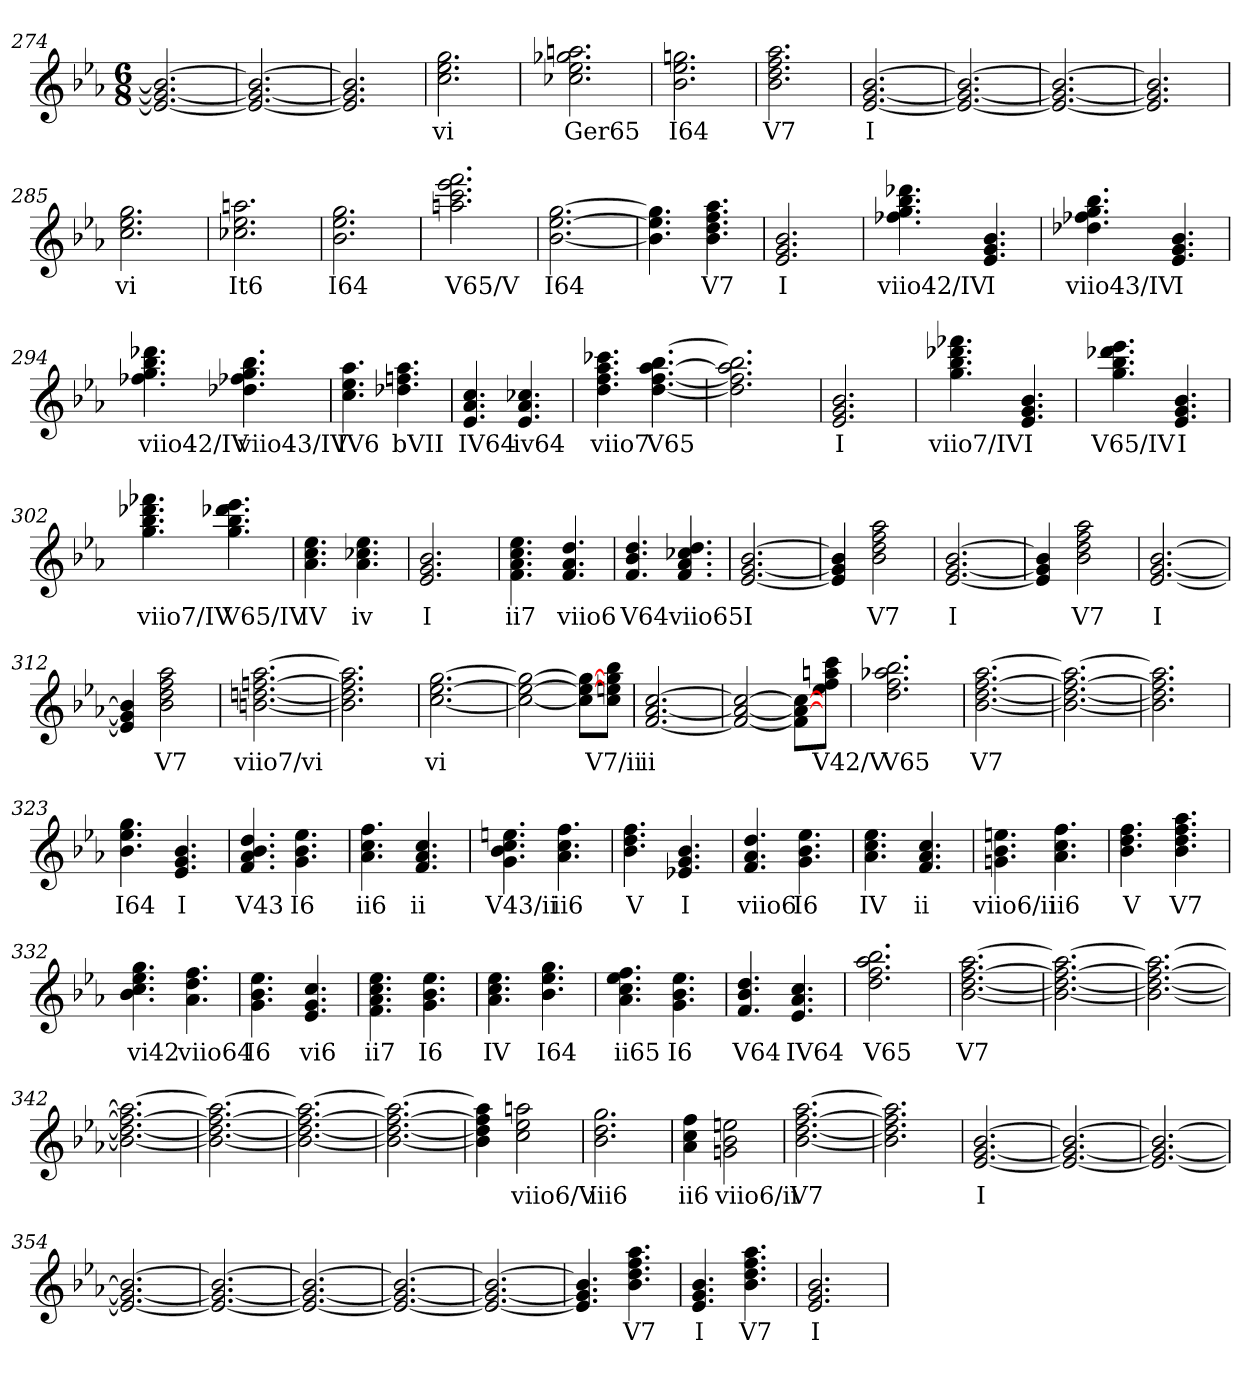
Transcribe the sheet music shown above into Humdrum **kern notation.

**kern	**text
*part1	*part1
*staff1	*staff1
*k[b-e-a-]	*
*E-:	*
*M6/8	*
=274	=274
2.e-_ 2.g_ 2.b-_	.
=275	=275
2.e-_ 2.g_ 2.b-_	.
=276	=276
2.e-] 2.g] 2.b-]	.
=277	=277
2.cc 2.ee- 2.gg	vi
=278	=278
2.cc-X 2.ee- 2.gg-X 2.aan	Ger65
=279	=279
2.b- 2.ee- 2.ggn	I64
=280	=280
2.b- 2.dd 2.ff 2.aa-	V7
=281	=281
[2.e- [2.g [2.b-	I
=282	=282
2.e-_ 2.g_ 2.b-_	.
=283	=283
2.e-_ 2.g_ 2.b-_	.
=284	=284
2.e-] 2.g] 2.b-]	.
=285	=285
2.cc 2.ee- 2.gg	vi
=286	=286
2.cc-X 2.ee- 2.aan	It6
=287	=287
2.b- 2.ee- 2.gg	I64
=288	=288
2.aan 2.ccc 2.eee- 2.fff	V65/V
=289	=289
[2.b- [2.ee- [2.gg	I64
=290	=290
4.b-] 4.ee-] 4.gg]	.
4.b- 4.dd 4.ff 4.aa-	V7
=291	=291
2.e- 2.g 2.b-	I
=292	=292
4.ff-X 4.gg 4.bb- 4.ddd-X	viio42/IV
4.e- 4.g 4.b-	I
=293	=293
4.dd-X 4.ff-X 4.gg 4.bb-	viio43/IV
4.e- 4.g 4.b-	I
=294	=294
4.ff-X 4.gg 4.bb- 4.ddd-X	viio42/IV
4.dd-X 4.ff-X 4.gg 4.bb-	viio43/IV
=295	=295
4.cc 4.ee- 4.aa-	IV6
4.dd-X 4.ffn 4.aa-	bVII
=296	=296
4.e- 4.a- 4.cc	IV64
4.e- 4.a- 4.cc-X	iv64
=297	=297
4.dd 4.ff 4.aa- 4.ccc-X	viio7
[4.dd [4.ff [4.aa- [4.bb-	V65
=298	=298
2.dd] 2.ff] 2.aa-] 2.bb-]	.
=299	=299
2.e- 2.g 2.b-	I
=300	=300
4.gg 4.bb- 4.ddd-X 4.fff-X	viio7/IV
4.e- 4.g 4.b-	I
=301	=301
4.gg 4.bb- 4.ddd-X 4.eee-	V65/IV
4.e- 4.g 4.b-	I
=302	=302
4.gg 4.bb- 4.ddd-X 4.fff-X	viio7/IV
4.gg 4.bb- 4.ddd-X 4.eee-	V65/IV
=303	=303
4.a- 4.cc 4.ee-	IV
4.a- 4.cc-X 4.ee-	iv
=304	=304
2.e- 2.g 2.b-	I
=305	=305
4.f 4.a- 4.cc 4.ee-	ii7
4.f 4.a- 4.dd	viio6
=306	=306
4.f 4.b- 4.dd	V64
4.f 4.a- 4.cc-X 4.dd	viio65
=307	=307
[2.e- [2.g [2.b-	I
=308	=308
4e-] 4g] 4b-]	.
2b- 2dd 2ff 2aa-	V7
=309	=309
[2.e- [2.g [2.b-	I
=310	=310
4e-] 4g] 4b-]	.
2b- 2dd 2ff 2aa-	V7
=311	=311
[2.e- [2.g [2.b-	I
=312	=312
4e-] 4g] 4b-]	.
2b- 2dd 2ff 2aa-	V7
=313	=313
[2.bn [2.ddn [2.ffn [2.aa-	viio7/vi
=314	=314
2.b] 2.dd] 2.ff] 2.aa-]	.
=315	=315
[2.cc [2.ee- [2.gg	vi
=316	=316
2cc_ 2ee-_ 2gg_	.
8cc] 8ee-_ 8gg_L	.
8cc 8een 8gg 8bb-J	V7/ii
=317	=317
[2.f [2.a- [2.cc	ii
=318	=318
2f_ 2a-_ 2cc_	.
8f] 8a-_ 8cc_L	.
8ee- 8ff 8aan 8cccJ	V42/V
=319	=319
2.dd 2.ff 2.aa-X 2.bb-	V65
=320	=320
[2.b- [2.dd [2.ff [2.aa-	V7
=321	=321
2.b-_ 2.dd_ 2.ff_ 2.aa-_	.
=322	=322
2.b-] 2.dd] 2.ff] 2.aa-]	.
=323	=323
4.b- 4.ee- 4.gg	I64
4.e- 4.g 4.b-	I
=324	=324
4.f 4.a- 4.b- 4.dd	V43
4.g 4.b- 4.ee-	I6
=325	=325
4.a- 4.cc 4.ff	ii6
4.f 4.a- 4.cc	ii
=326	=326
4.g 4.b- 4.cc 4.een	V43/ii
4.a- 4.cc 4.ff	ii6
=327	=327
4.b- 4.dd 4.ff	V
4.e-X 4.g 4.b-	I
=328	=328
4.f 4.a- 4.dd	viio6
4.g 4.b- 4.ee-	I6
=329	=329
4.a- 4.cc 4.ee-	IV
4.f 4.a- 4.cc	ii
=330	=330
4.gn 4.b- 4.een	viio6/ii
4.a- 4.cc 4.ff	ii6
=331	=331
4.b- 4.dd 4.ff	V
4.b- 4.dd 4.ff 4.aa-	V7
=332	=332
4.b- 4.cc 4.ee- 4.gg	vi42
4.a- 4.dd 4.ff	viio64
=333	=333
4.g 4.b- 4.ee-	I6
4.e- 4.g 4.cc	vi6
=334	=334
4.f 4.a- 4.cc 4.ee-	ii7
4.g 4.b- 4.ee-	I6
=335	=335
4.a- 4.cc 4.ee-	IV
4.b- 4.ee- 4.gg	I64
=336	=336
4.a- 4.cc 4.ee- 4.ff	ii65
4.g 4.b- 4.ee-	I6
=337	=337
4.f 4.b- 4.dd	V64
4.e- 4.a- 4.cc	IV64
=338	=338
2.dd 2.ff 2.aa- 2.bb-	V65
=339	=339
[2.b- [2.dd [2.ff [2.aa-	V7
=340	=340
2.b-_ 2.dd_ 2.ff_ 2.aa-_	.
=341	=341
2.b-_ 2.dd_ 2.ff_ 2.aa-_	.
=342	=342
2.b-_ 2.dd_ 2.ff_ 2.aa-_	.
=343	=343
2.b-_ 2.dd_ 2.ff_ 2.aa-_	.
=344	=344
2.b-_ 2.dd_ 2.ff_ 2.aa-_	.
=345	=345
2.b-_ 2.dd_ 2.ff_ 2.aa-_	.
=346	=346
4b-] 4dd] 4ff] 4aa-]	.
2cc 2ee- 2aan	viio6/V
=347	=347
2.b- 2.dd 2.gg	iii6
=348	=348
4a- 4cc 4ff	ii6
2gn 2b- 2een	viio6/ii
=349	=349
[2.b- [2.dd [2.ff [2.aa-	V7
=350	=350
2.b-] 2.dd] 2.ff] 2.aa-]	.
=351	=351
[2.e- [2.g [2.b-	I
=352	=352
2.e-_ 2.g_ 2.b-_	.
=353	=353
2.e-_ 2.g_ 2.b-_	.
=354	=354
2.e-_ 2.g_ 2.b-_	.
=355	=355
2.e-_ 2.g_ 2.b-_	.
=356	=356
2.e-_ 2.g_ 2.b-_	.
=357	=357
2.e-_ 2.g_ 2.b-_	.
=358	=358
2.e-_ 2.g_ 2.b-_	.
=359	=359
4.e-] 4.g] 4.b-]	.
4.b- 4.dd 4.ff 4.aa-	V7
=360	=360
4.e- 4.g 4.b-	I
4.b- 4.dd 4.ff 4.aa-	V7
=361	=361
2.e- 2.g 2.b-	I
=	=
*-	*-
